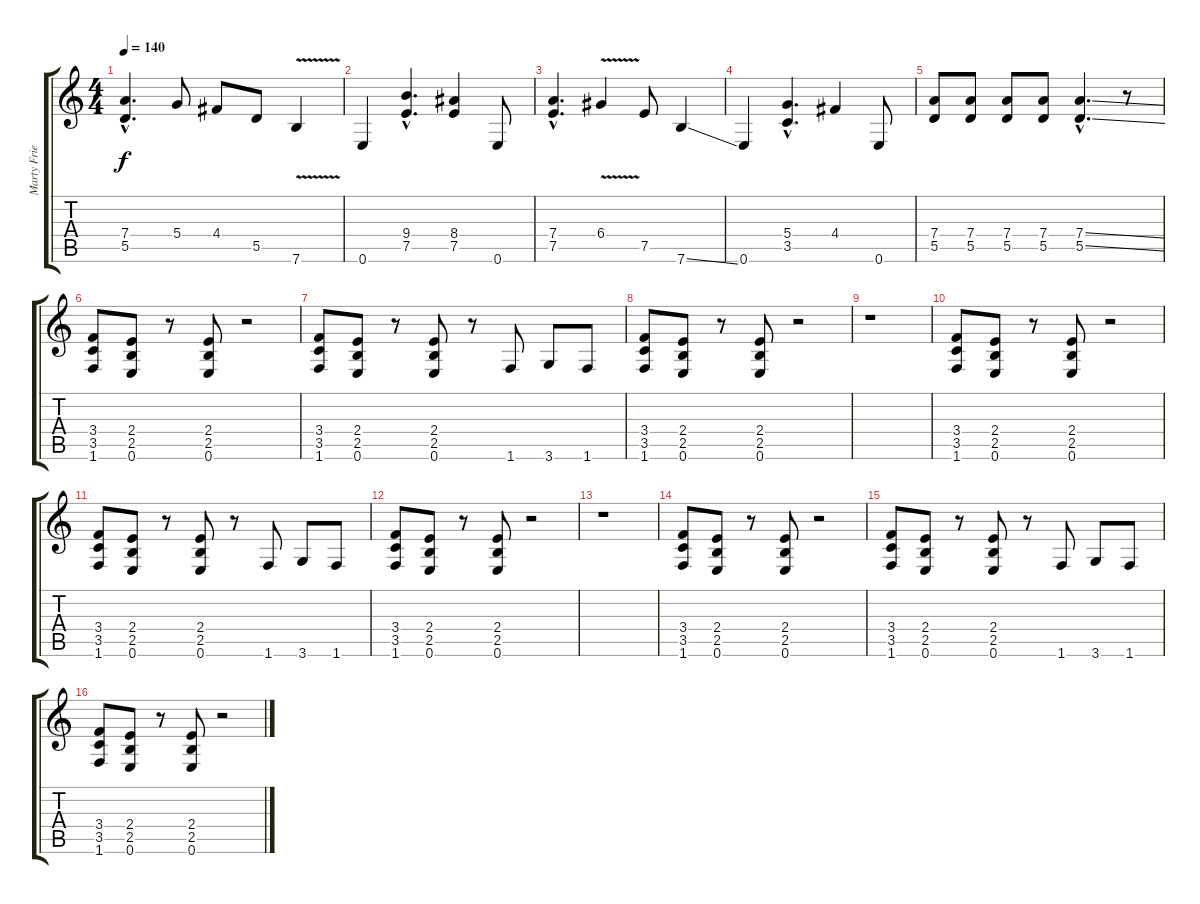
\track ("Marty Friedman (Overdriven Guitar)" "Marty Frie") {instrument distortionguitar}
\staff {score tabs}
\tuning (E4 B3 G3 D3 A2 E2) {hide}
\ts (4 4)
\tempo 140
\clef g2
\ks c
(7.4{hac} 5.5{hac}).4{d dy f} 5.4.8 4.4.8 5.5.8 7.6{v}.4 |
0.6.4 (9.4{hac} 7.5{hac}).4{d} (8.4 7.5).4 0.6.8 |
(7.4{hac} 7.5{hac}).4{d} 6.4{v}.4 7.5.8 7.6{ss}.4 |
0.6.4 (5.4{hac} 3.5{hac}).4{d} 4.4.4 0.6.8 |
(7.4 5.5).8 (7.4 5.5).8 (7.4 5.5).8 (7.4 5.5).8 (7.4{ss hac} 5.5{ss hac}).4{d} r.8 |
(3.4 3.5 1.6).8 (2.4 2.5 0.6).8 r.8 (2.4 2.5 0.6).8 r.2 |
(3.4 3.5 1.6).8 (2.4 2.5 0.6).8 r.8 (2.4 2.5 0.6).8 r.8 1.6.8 3.6.8 1.6.8 |
(3.4 3.5 1.6).8 (2.4 2.5 0.6).8 r.8 (2.4 2.5 0.6).8 r.2 |
r.1 |
(3.4 3.5 1.6).8 (2.4 2.5 0.6).8 r.8 (2.4 2.5 0.6).8 r.2 |
(3.4 3.5 1.6).8 (2.4 2.5 0.6).8 r.8 (2.4 2.5 0.6).8 r.8 1.6.8 3.6.8 1.6.8 |
(3.4 3.5 1.6).8 (2.4 2.5 0.6).8 r.8 (2.4 2.5 0.6).8 r.2 |
r.1 |
(3.4 3.5 1.6).8 (2.4 2.5 0.6).8 r.8 (2.4 2.5 0.6).8 r.2 |
(3.4 3.5 1.6).8 (2.4 2.5 0.6).8 r.8 (2.4 2.5 0.6).8 r.8 1.6.8 3.6.8 1.6.8 |
(3.4 3.5 1.6).8 (2.4 2.5 0.6).8 r.8 (2.4 2.5 0.6).8 r.2
